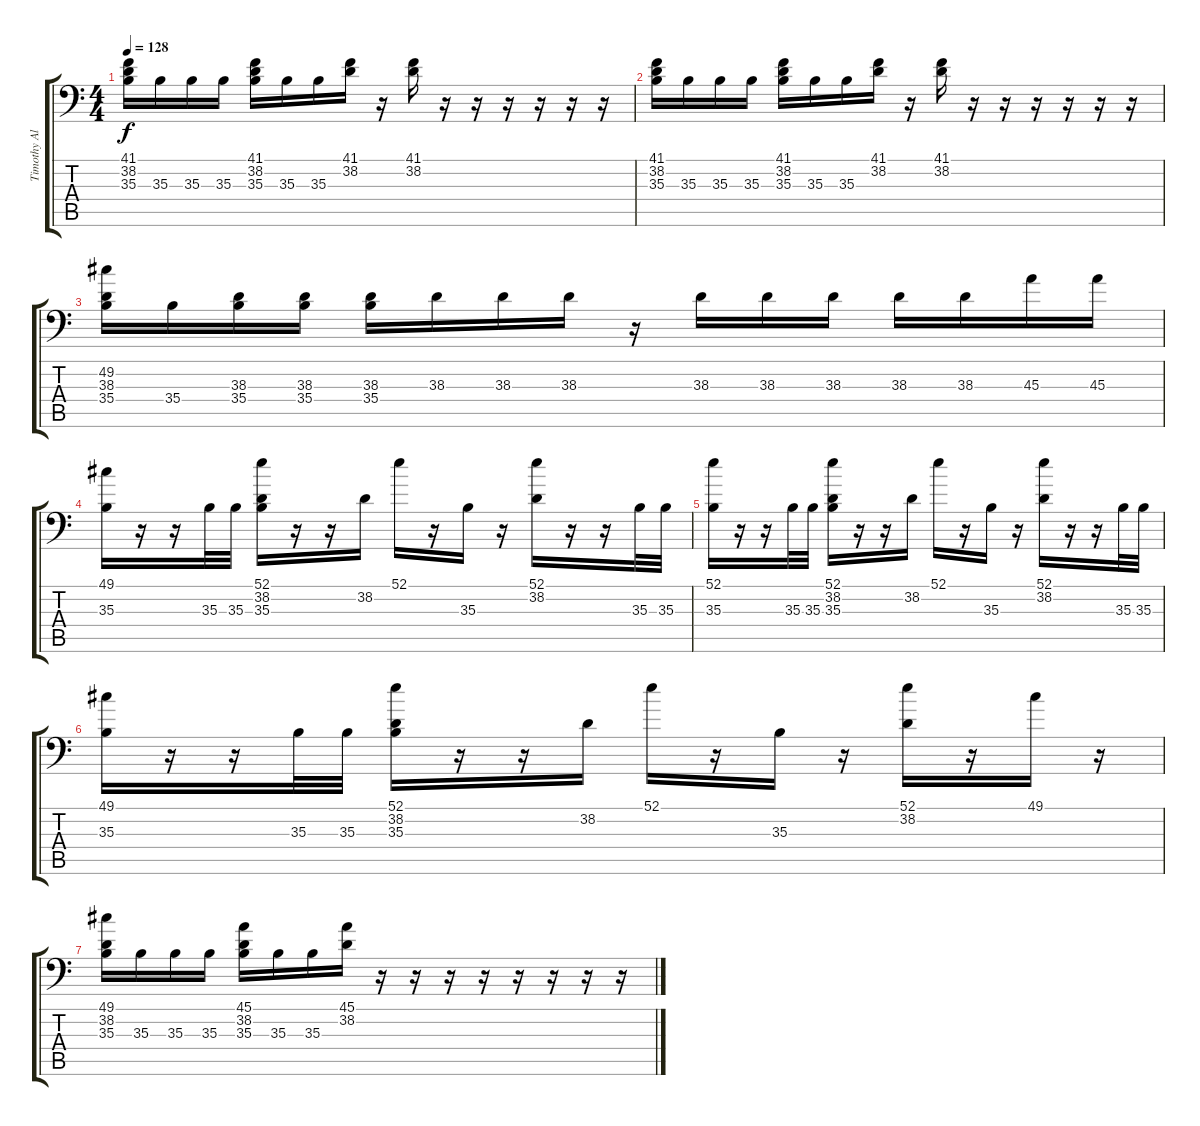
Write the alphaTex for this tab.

\track ("Timothy Alexander" "Timothy Al") {instrument acousticgrandpiano}
\staff {score tabs}
\tuning (C-1 C-1 C-1 C-1 C-1 C-1) {hide}
\ts (4 4)
\tempo 128
\clef f4
\ks c
(41.1 38.2 35.3).16{dy f} 35.3.16 35.3.16 35.3.16 (41.1 38.2 35.3).16 35.3.16 35.3.16 (41.1 38.2).16 r.16 (41.1 38.2).16 r.16 r.16 r.16 r.16 r.16 r.16 |
(41.1 38.2 35.3).16 35.3.16 35.3.16 35.3.16 (41.1 38.2 35.3).16 35.3.16 35.3.16 (41.1 38.2).16 r.16 (41.1 38.2).16 r.16 r.16 r.16 r.16 r.16 r.16 |
(49.2 38.3 35.4).16 35.4.16 (38.3 35.4).16 (38.3 35.4).16 (38.3 35.4).16 38.3.16 38.3.16 38.3.16 r.16 38.3.16 38.3.16 38.3.16 38.3.16 38.3.16 45.3.16 45.3.16 |
(49.1 35.3).16 r.16 r.16 35.3.32 35.3.32 (52.1 38.2 35.3).16 r.16 r.16 38.2.16 52.1.16 r.16 35.3.16 r.16 (52.1 38.2).16 r.16 r.16 35.3.32 35.3.32 |
(52.1 35.3).16 r.16 r.16 35.3.32 35.3.32 (52.1 38.2 35.3).16 r.16 r.16 38.2.16 52.1.16 r.16 35.3.16 r.16 (52.1 38.2).16 r.16 r.16 35.3.32 35.3.32 |
(49.1 35.3).16 r.16 r.16 35.3.32 35.3.32 (52.1 38.2 35.3).16 r.16 r.16 38.2.16 52.1.16 r.16 35.3.16 r.16 (52.1 38.2).16 r.16 49.1.16 r.16 |
(49.1 38.2 35.3).16 35.3.16 35.3.16 35.3.16 (45.1 38.2 35.3).16 35.3.16 35.3.16 (45.1 38.2).16 r.16 r.16 r.16 r.16 r.16 r.16 r.16 r.16
